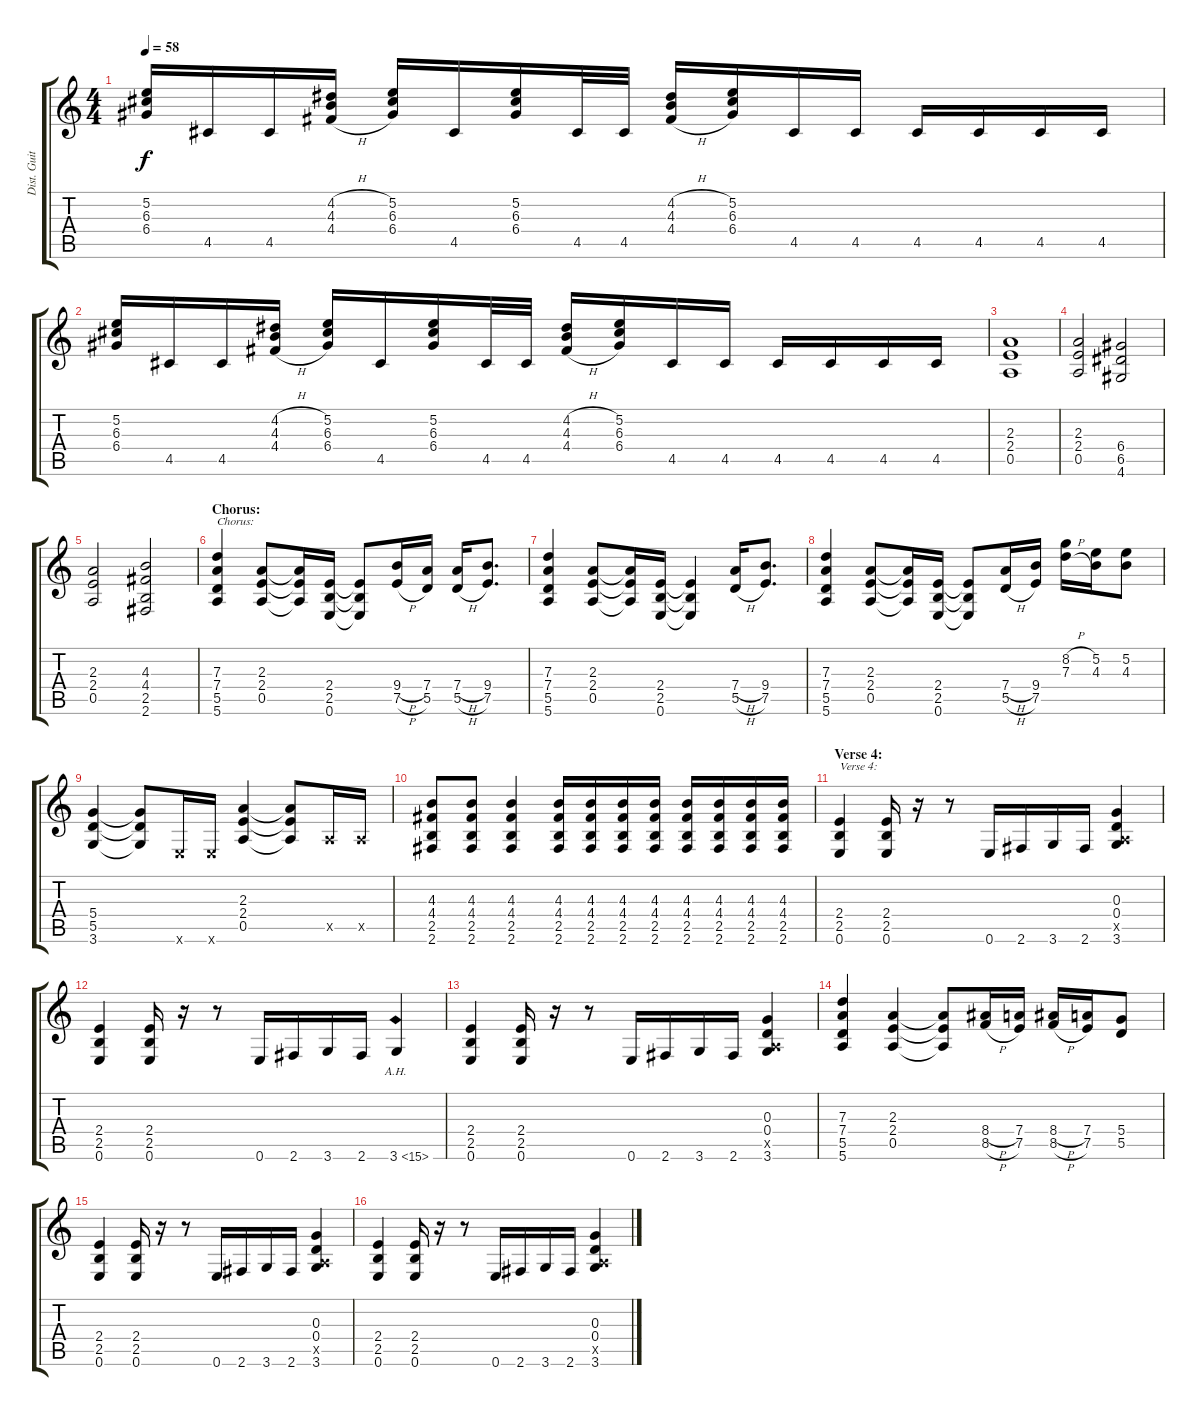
\track ("Dist. Guitar 1" "Dist. Guit") {instrument distortionguitar}
\staff {score tabs}
\tuning (E4 B3 G3 D3 A2 E2) {hide}
\ts (4 4)
\tempo 58
\clef g2
\ks c
(5.2 6.3 6.4).16{dy f} 4.5.16 4.5.16 (4.2{h} 4.3{h} 4.4{h}).16 (5.2 6.3 6.4).16 4.5.16 (5.2 6.3 6.4).16 4.5.32 4.5.32 (4.2{h} 4.3{h} 4.4{h}).16 (5.2 6.3 6.4).16 4.5.16 4.5.16 4.5.16 4.5.16 4.5.16 4.5.16 |
(5.2 6.3 6.4).16 4.5.16 4.5.16 (4.2{h} 4.3{h} 4.4{h}).16 (5.2 6.3 6.4).16 4.5.16 (5.2 6.3 6.4).16 4.5.32 4.5.32 (4.2{h} 4.3{h} 4.4{h}).16 (5.2 6.3 6.4).16 4.5.16 4.5.16 4.5.16 4.5.16 4.5.16 4.5.16 |
(2.3 2.4 0.5).1 |
(2.3 2.4 0.5).2 (6.4 6.5 4.6).2 |
(2.3 2.4 0.5).2 (4.3 4.4 2.5 2.6).2 |
\section ("" "Chorus:")
(7.3 7.4 5.5 5.6).4{txt "Chorus:"} (2.3 2.4 0.5).8 (2.3{t} 2.4{t} 0.5{t}).16 (2.4 2.5 0.6).16 (2.4{t} 2.5{t} 0.6{t}).8 (9.4{h} 7.5{h}).16 (7.4 5.5).16 (7.4{h} 5.5{h}).16 (9.4 7.5).8{d} |
(7.3 7.4 5.5 5.6).4 (2.3 2.4 0.5).8 (2.3{t} 2.4{t} 0.5{t}).16 (2.4 2.5 0.6).16 (2.4{t} 2.5{t} 0.6{t}).4 (7.4{h} 5.5{h}).16 (9.4 7.5).8{d} |
(7.3 7.4 5.5 5.6).4 (2.3 2.4 0.5).8 (2.3{t} 2.4{t} 0.5{t}).16 (2.4 2.5 0.6).16 (2.4{t} 2.5{t} 0.6{t}).8 (7.4{h} 5.5{h}).16 (9.4 7.5).16 (8.2{h} 7.3{h}).16 (5.2 4.3).16 (5.2 4.3).8 |
(5.4 5.5 3.6).4 (5.4{t} 5.5{t} 3.6{t}).8 0.6{x}.16 0.6{x}.16 (2.3 2.4 0.5).4 (2.3{t} 2.4{t} 0.5{t}).8 0.5{x}.16 0.5{x}.16 |
(4.3 4.4 2.5 2.6).8 (4.3 4.4 2.5 2.6).8 (4.3 4.4 2.5 2.6).4 (4.3 4.4 2.5 2.6).16 (4.3 4.4 2.5 2.6).16 (4.3 4.4 2.5 2.6).16 (4.3 4.4 2.5 2.6).16 (4.3 4.4 2.5 2.6).16 (4.3 4.4 2.5 2.6).16 (4.3 4.4 2.5 2.6).16 (4.3 4.4 2.5 2.6).16 |
\section ("" "Verse 4:")
(2.4 2.5 0.6).4{txt "Verse 4:"} (2.4 2.5 0.6).16 r.16 r.8 0.6.16 2.6.16 3.6.16 2.6.16 (0.3 0.4 0.5{x} 3.6).4 |
(2.4 2.5 0.6).4 (2.4 2.5 0.6).16 r.16 r.8 0.6.16 2.6.16 3.6.16 2.6.16 3.6{ah 12}.4 |
(2.4 2.5 0.6).4 (2.4 2.5 0.6).16 r.16 r.8 0.6.16 2.6.16 3.6.16 2.6.16 (0.3 0.4 0.5{x} 3.6).4 |
(7.3 7.4 5.5 5.6).4 (2.3 2.4 0.5).4 (2.3{t} 2.4{t} 0.5{t}).8 (8.4{h} 8.5{h}).16 (7.4 7.5).16 (8.4{h} 8.5{h}).16 (7.4 7.5).16 (5.4 5.5).8 |
(2.4 2.5 0.6).4 (2.4 2.5 0.6).16 r.16 r.8 0.6.16 2.6.16 3.6.16 2.6.16 (0.3 0.4 0.5{x} 3.6).4 |
(2.4 2.5 0.6).4 (2.4 2.5 0.6).16 r.16 r.8 0.6.16 2.6.16 3.6.16 2.6.16 (0.3 0.4 0.5{x} 3.6).4
